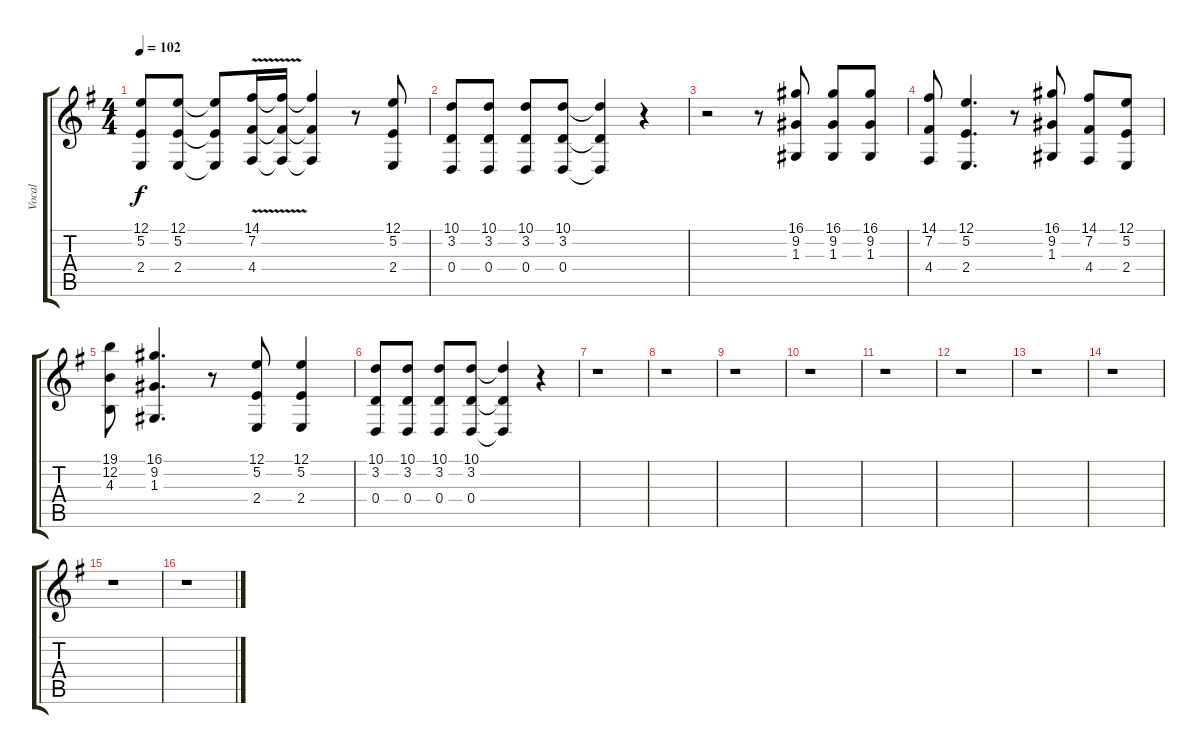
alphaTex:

\track ("Vocal" "Vocal") {instrument stringensemble1}
\staff {score tabs}
\tuning (E4 B3 G3 D3 A2 E2) {hide}
\ts (4 4)
\tempo 102
\clef g2
\ks g
(12.1 5.2 2.4).8{dy f} (12.1 5.2 2.4).8 (12.1{t} 5.2{t} 2.4{t}).8 (14.1{v} 7.2{v} 4.4{v}).16 (14.1{t} 7.2{t} 4.4{t}).16 (14.1{t} 7.2{t} 4.4{t}).4 r.8 (12.1 5.2 2.4).8 |
(10.1 3.2 0.4).8 (10.1 3.2 0.4).8 (10.1 3.2 0.4).8 (10.1 3.2 0.4).8 (10.1{t} 3.2{t} 0.4{t}).4 r.4 |
r.2 r.8 (16.1 9.2 1.3).8 (16.1 9.2 1.3).8 (16.1 9.2 1.3).8 |
(14.1 7.2 4.4).8 (12.1 5.2 2.4).4{d} r.8 (16.1 9.2 1.3).8 (14.1 7.2 4.4).8 (12.1 5.2 2.4).8 |
(19.1 12.2 4.3).8 (16.1 9.2 1.3).4{d} r.8 (12.1 5.2 2.4).8 (12.1 5.2 2.4).4 |
(10.1 3.2 0.4).8 (10.1 3.2 0.4).8 (10.1 3.2 0.4).8 (10.1 3.2 0.4).8 (10.1{t} 3.2{t} 0.4{t}).4 r.4 |
r.1 |
r.1 |
r.1 |
r.1 |
r.1 |
r.1 |
r.1 |
r.1 |
r.1 |
r.1
